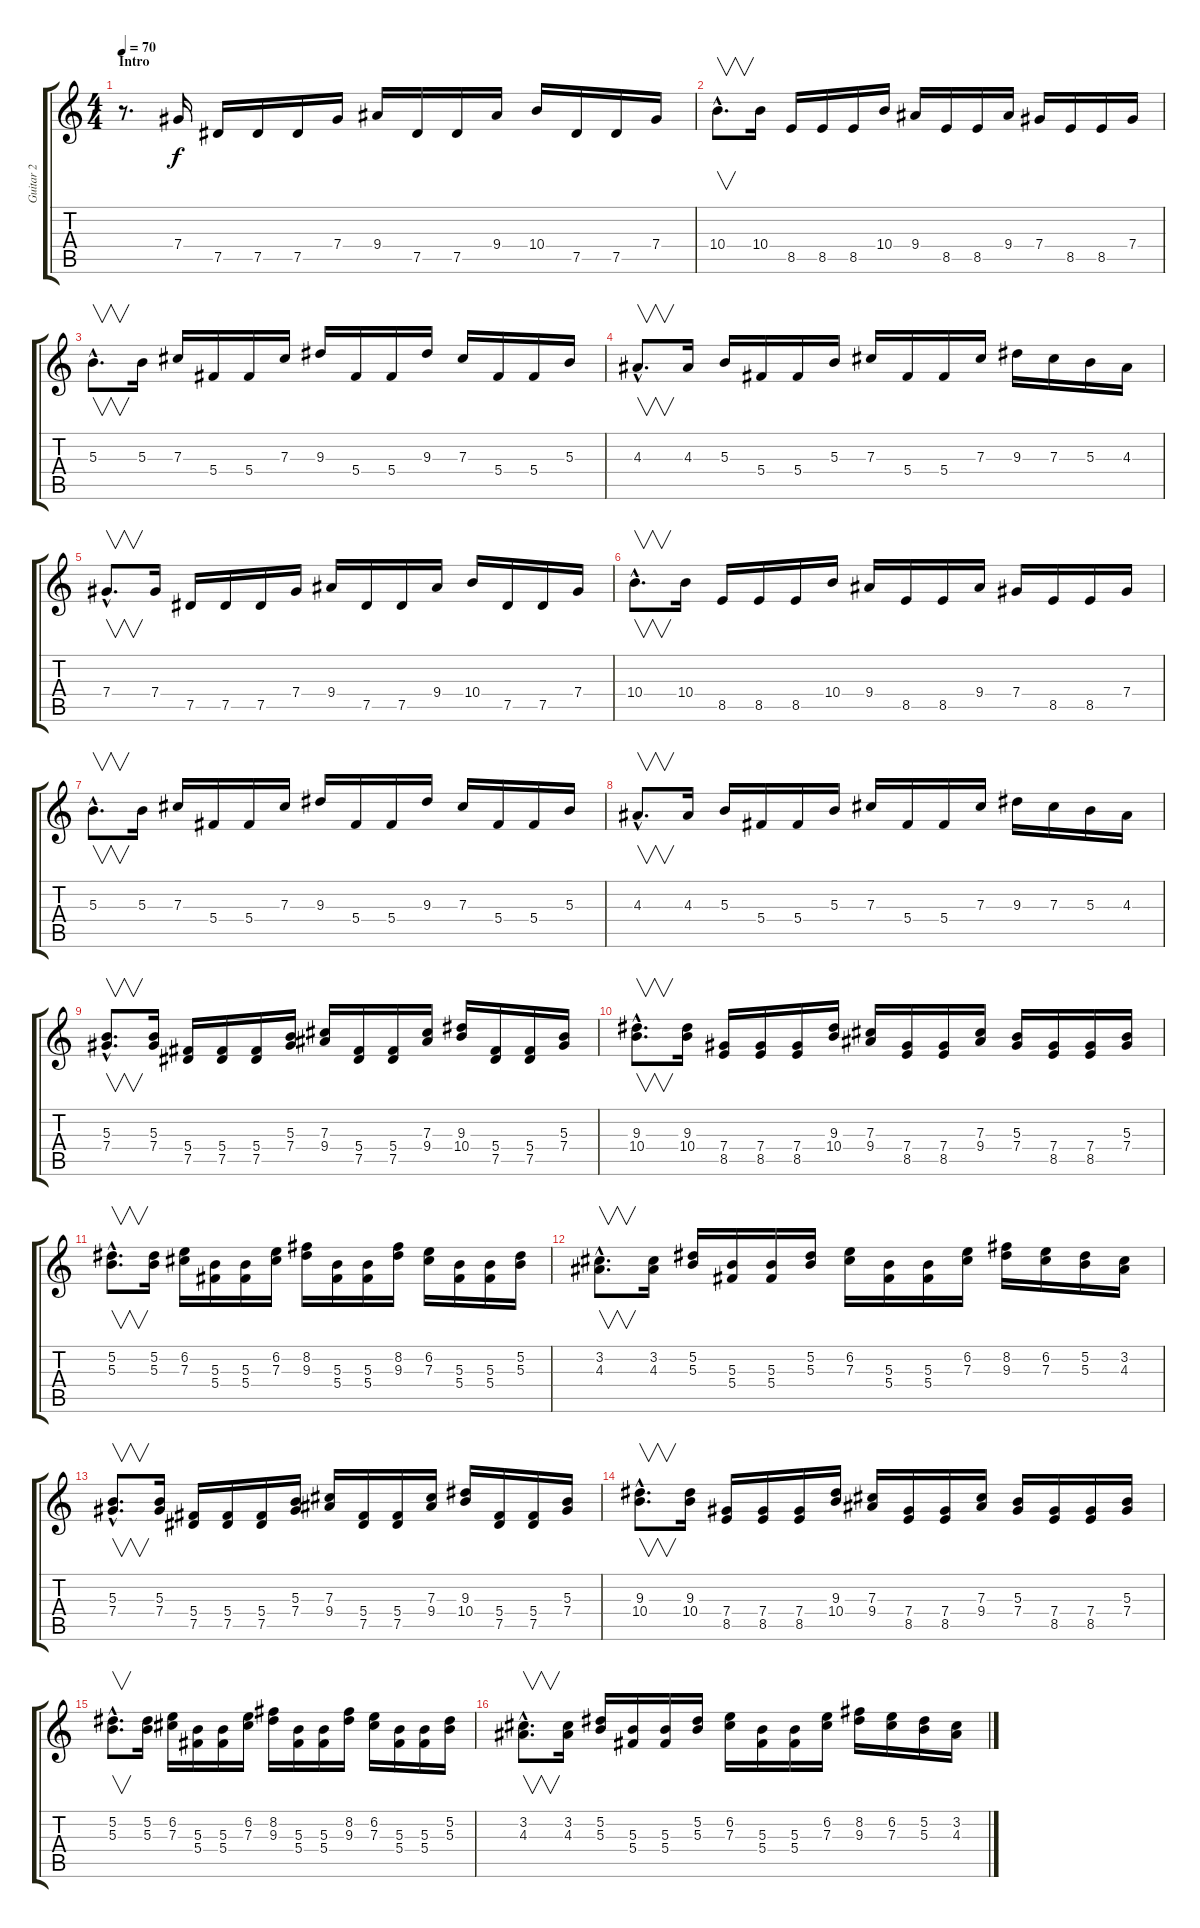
\track ("Guitar 2" "Guitar 2") {instrument distortionguitar}
\staff {score tabs}
\tuning (Eb4 Bb3 Gb3 Db3 Ab2 Eb2) {hide}
\ts (4 4)
\section ("" "Intro")
\tempo 70
\clef g2
\ks c
r.8{d dy f instrument distortionguitar} 7.4.16 7.5.16 7.5.16 7.5.16 7.4.16 9.4.16 7.5.16 7.5.16 9.4.16 10.4.16 7.5.16 7.5.16 7.4.16 |
10.4{hac}.8{v d} 10.4.16 8.5.16 8.5.16 8.5.16 10.4.16 9.4.16 8.5.16 8.5.16 9.4.16 7.4.16 8.5.16 8.5.16 7.4.16 |
5.3{hac}.8{v d} 5.3.16 7.3.16 5.4.16 5.4.16 7.3.16 9.3.16 5.4.16 5.4.16 9.3.16 7.3.16 5.4.16 5.4.16 5.3.16 |
4.3{hac}.8{v d} 4.3.16 5.3.16 5.4.16 5.4.16 5.3.16 7.3.16 5.4.16 5.4.16 7.3.16 9.3.16 7.3.16 5.3.16 4.3.16 |
7.4{hac}.8{v d} 7.4.16 7.5.16 7.5.16 7.5.16 7.4.16 9.4.16 7.5.16 7.5.16 9.4.16 10.4.16 7.5.16 7.5.16 7.4.16 |
10.4{hac}.8{v d} 10.4.16 8.5.16 8.5.16 8.5.16 10.4.16 9.4.16 8.5.16 8.5.16 9.4.16 7.4.16 8.5.16 8.5.16 7.4.16 |
5.3{hac}.8{v d} 5.3.16 7.3.16 5.4.16 5.4.16 7.3.16 9.3.16 5.4.16 5.4.16 9.3.16 7.3.16 5.4.16 5.4.16 5.3.16 |
4.3{hac}.8{v d} 4.3.16 5.3.16 5.4.16 5.4.16 5.3.16 7.3.16 5.4.16 5.4.16 7.3.16 9.3.16 7.3.16 5.3.16 4.3.16 |
(5.3{hac} 7.4{hac}).8{v d} (5.3 7.4).16 (5.4 7.5).16 (5.4 7.5).16 (5.4 7.5).16 (5.3 7.4).16 (7.3 9.4).16 (5.4 7.5).16 (5.4 7.5).16 (7.3 9.4).16 (9.3 10.4).16 (5.4 7.5).16 (5.4 7.5).16 (5.3 7.4).16 |
(9.3{hac} 10.4{hac}).8{v d} (9.3 10.4).16 (7.4 8.5).16 (7.4 8.5).16 (7.4 8.5).16 (9.3 10.4).16 (7.3 9.4).16 (7.4 8.5).16 (7.4 8.5).16 (7.3 9.4).16 (5.3 7.4).16 (7.4 8.5).16 (7.4 8.5).16 (5.3 7.4).16 |
(5.2{hac} 5.3{hac}).8{v d} (5.2 5.3).16 (6.2 7.3).16 (5.3 5.4).16 (5.3 5.4).16 (6.2 7.3).16 (8.2 9.3).16 (5.3 5.4).16 (5.3 5.4).16 (8.2 9.3).16 (6.2 7.3).16 (5.3 5.4).16 (5.3 5.4).16 (5.2 5.3).16 |
(3.2{hac} 4.3{hac}).8{v d} (3.2 4.3).16 (5.2 5.3).16 (5.3 5.4).16 (5.3 5.4).16 (5.2 5.3).16 (6.2 7.3).16 (5.3 5.4).16 (5.3 5.4).16 (6.2 7.3).16 (8.2 9.3).16 (6.2 7.3).16 (5.2 5.3).16 (3.2 4.3).16 |
(5.3{hac} 7.4{hac}).8{v d} (5.3 7.4).16 (5.4 7.5).16 (5.4 7.5).16 (5.4 7.5).16 (5.3 7.4).16 (7.3 9.4).16 (5.4 7.5).16 (5.4 7.5).16 (7.3 9.4).16 (9.3 10.4).16 (5.4 7.5).16 (5.4 7.5).16 (5.3 7.4).16 |
(9.3{hac} 10.4{hac}).8{v d} (9.3 10.4).16 (7.4 8.5).16 (7.4 8.5).16 (7.4 8.5).16 (9.3 10.4).16 (7.3 9.4).16 (7.4 8.5).16 (7.4 8.5).16 (7.3 9.4).16 (5.3 7.4).16 (7.4 8.5).16 (7.4 8.5).16 (5.3 7.4).16 |
(5.2{hac} 5.3{hac}).8{v d} (5.2 5.3).16 (6.2 7.3).16 (5.3 5.4).16 (5.3 5.4).16 (6.2 7.3).16 (8.2 9.3).16 (5.3 5.4).16 (5.3 5.4).16 (8.2 9.3).16 (6.2 7.3).16 (5.3 5.4).16 (5.3 5.4).16 (5.2 5.3).16 |
(3.2{hac} 4.3{hac}).8{v d} (3.2 4.3).16 (5.2 5.3).16 (5.3 5.4).16 (5.3 5.4).16 (5.2 5.3).16 (6.2 7.3).16 (5.3 5.4).16 (5.3 5.4).16 (6.2 7.3).16 (8.2 9.3).16 (6.2 7.3).16 (5.2 5.3).16 (3.2 4.3).16
